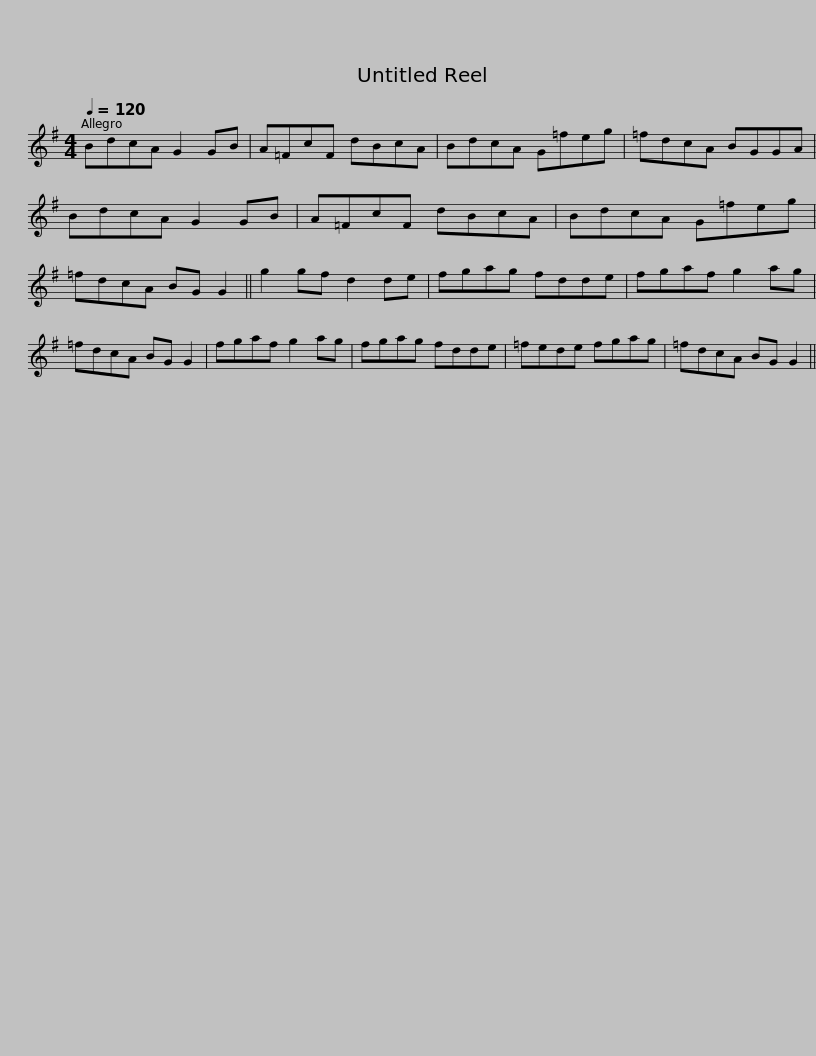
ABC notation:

X:1
L:1/8
Q:1/4=120
M:4/4
I:linebreak $
K:G
V:1 treble
V:1
 BdcA G2 GB | A=FcF dBcA | BdcA G=feg | =fdcA BGGA | BdcA G2 GB |$ %5
 A=FcF dBcA | BdcA G=feg | =fdcA BG G2 || g2 gf d2 de | fgag fdde |$ %10
 fgaf g2 ag | =fdcA BG G2 | fgaf g2 ag | fgag fdde | =fede fgag |$ %15
 =fdcA BG G2 || %16
